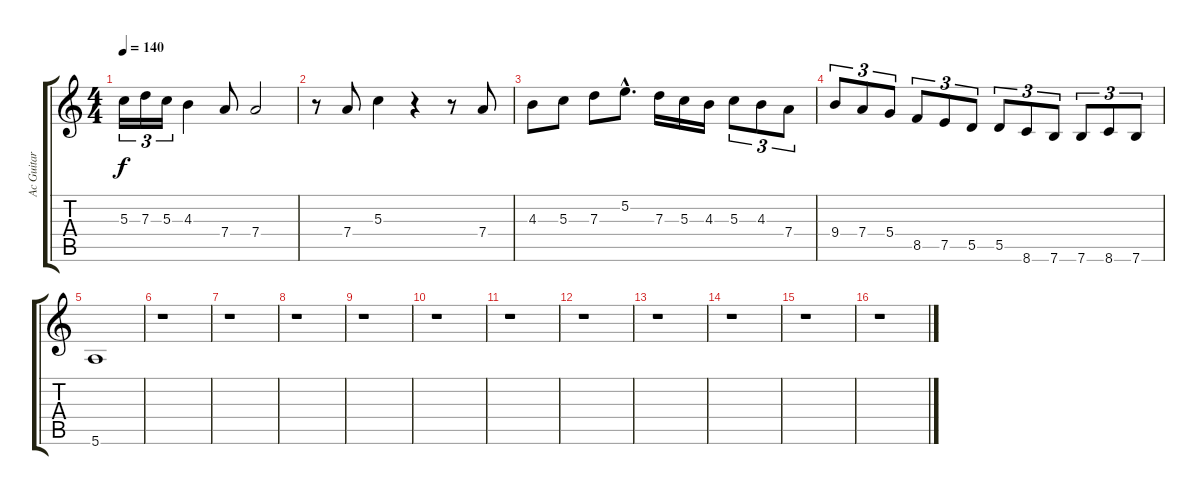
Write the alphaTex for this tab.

\track ("Ac Guitar (nylon)" "Ac Guitar ") {instrument acousticguitarnylon}
\staff {score tabs}
\tuning (E4 B3 G3 D3 A2 E2) {hide}
\ts (4 4)
\tempo 140
\clef g2
\ks c
5.3.16{tu (3 2) dy f} 7.3.16{tu (3 2)} 5.3.16{tu (3 2)} 4.3.4 7.4.8 7.4.2 |
r.8 7.4.8 5.3.4 r.4 r.8 7.4.8 |
4.3.8 5.3.8 7.3.8 5.2{hac}.8{d} 7.3.16 5.3.16 4.3.16 5.3.8{tu (3 2)} 4.3.8{tu (3 2)} 7.4.8{tu (3 2)} |
9.4.8{tu (3 2)} 7.4.8{tu (3 2)} 5.4.8{tu (3 2)} 8.5.8{tu (3 2)} 7.5.8{tu (3 2)} 5.5.8{tu (3 2)} 5.5.8{tu (3 2)} 8.6.8{tu (3 2)} 7.6.8{tu (3 2)} 7.6.8{tu (3 2)} 8.6.8{tu (3 2)} 7.6.8{tu (3 2)} |
5.6.1 |
r.1 |
r.1 |
r.1 |
r.1 |
r.1 |
r.1 |
r.1 |
r.1 |
r.1 |
r.1 |
r.1
